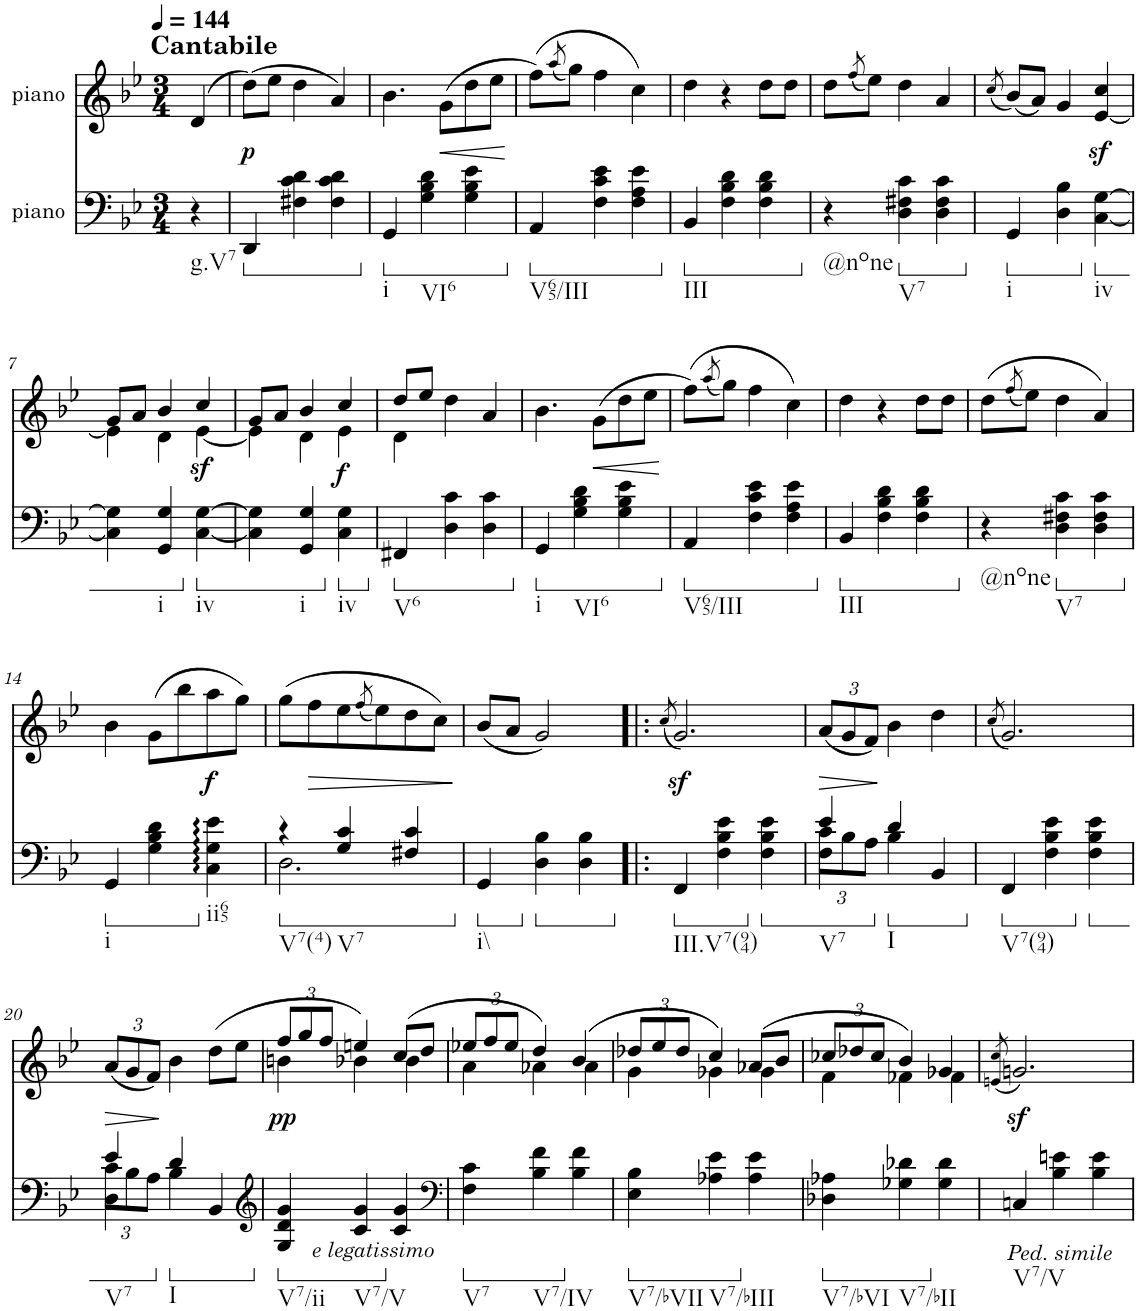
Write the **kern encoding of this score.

**kern	**kern	**dynam
*part2	*part1	*part1
*staff2	*staff1	*staff1
*I"piano	*I"piano	*
*I'Pno	*I'Pno	*
*clefF4	*clefG2	*
*k[b-e-]	*k[b-e-]	*
*g:	*g:	*
*M3/4	*M3/4	*
*MM144	*MM144	*
=	=	=
!	!LO:TX:a:B:t=Cantabile	!
!LO:TX:b:t=g.V7	!	!
4r	(4d/	.
=1	=1	=1
*ped	*	*
!	!	!LO:DY:b
4DD/	(8dd\L)	p
.	8ee-\J	.
4F#X\ 4c\ 4d\	4dd\	.
4F#\ 4c\ 4d\	4a/)	.
=2	=2	=2
*Xped	*	*
*ped	*	*
!LO:TX:b:t=i	!	!
4GG/	4.b-\	.
!LO:TX:b:t=VI6	!	!
4G\ 4B-\ 4d\	.	.
!	!	!LO:HP:b
.	(8g\L	<
4G\ 4B-\ 4e-\	8dd\	.
.	8ee-\J	.
.	.	[
=3	=3	=3
*Xped	*	*
*ped	*	*
!LO:TX:b:t=V65/III	!	!
4AA/	(8ff\L)	.
.	(8qaa/	.
.	8gg\J)	.
4F\ 4c\ 4e-\	4ff\	.
4F\ 4A\ 4e-\	4cc\)	.
=4	=4	=4
*Xped	*	*
*ped	*	*
!LO:TX:b:t=III	!	!
4BB-/	4dd\	.
4F\ 4B-\ 4d\	4r	.
4F\ 4B-\ 4d\	8dd\L	.
.	8dd\J	.
=5	=5	=5
*Xped	*	*
!LO:TX:b:t=@none	!	!
4r	8dd\L	.
.	(8qff/	.
.	8ee-\J)	.
*ped	*	*
!LO:TX:b:t=V7	!	!
4D\ 4F#X\ 4c\	4dd\	.
4D\ 4F#\ 4c\	4a/	.
=6	=6	=6
.	(8qcc/	.
*Xped	*	*
*ped	*	*
!LO:TX:b:t=i	!	!
4GG/	(8b-/L)	.
.	8a/J)	.
4D\ 4B-\	4g/	.
*Xped	*	*
*ped	*	*
!LO:TX:b:t=iv	!	!
[4C\ [4G\	[4e-/z< 4cc/z<	.
!!LO:LB:g=z
=7	=7	=7
*	*^	*
4C\] 4G\]	8g/L	4e-\]	.
.	8a/J	.	.
!LO:TX:b:t=i	!	!	!
4GG/ 4G/	4b-/	4d\	.
*Xped	*	*	*
*ped	*	*	*
!LO:TX:b:t=iv	!	!	!
!	!	!	!LO:DY:b
[4C\ [4G\	4cc/	[4e-\	sf
=8	=8	=8	=8
4C\] 4G\]	8g/L	4e-\]	.
.	8a/J	.	.
!LO:TX:b:t=i	!	!	!
4GG/ 4G/	4b-/	4d\	.
*Xped	*	*	*
*ped	*	*	*
!LO:TX:b:t=iv	!	!	!
!	!	!	!LO:DY:b
4C\ 4G\	4cc/	4e-\	f
=9	=9	=9	=9
*Xped	*	*	*
*ped	*	*	*
!LO:TX:b:t=V6	!	!	!
4FF#X/	8dd/L	4d\	.
.	8ee-/J	.	.
4D\ 4c\	4dd\	2ryy	.
4D\ 4c\	4a/	.	.
*	*v	*v	*
=10	=10	=10
*Xped	*	*
*ped	*	*
!LO:TX:b:t=i	!	!
4GG/	4.b-\	.
!LO:TX:b:t=VI6	!	!
4G\ 4B-\ 4d\	.	.
!	!	!LO:HP:b
.	(8g\L	<
4G\ 4B-\ 4e-\	8dd\	.
.	8ee-\J	.
.	.	[
=11	=11	=11
*Xped	*	*
*ped	*	*
!LO:TX:b:t=V65/III	!	!
4AA/	(8ff\L)	.
.	(8qaa/	.
.	8gg\J)	.
4F\ 4c\ 4e-\	4ff\	.
4F\ 4A\ 4e-\	4cc\)	.
=12	=12	=12
*Xped	*	*
*ped	*	*
!LO:TX:b:t=III	!	!
4BB-/	4dd\	.
4F\ 4B-\ 4d\	4r	.
4F\ 4B-\ 4d\	8dd\L	.
.	8dd\J	.
=13	=13	=13
*Xped	*	*
!LO:TX:b:t=@none	!	!
4r	(8dd\L	.
.	(8qff/	.
.	8ee-\J)	.
*ped	*	*
!LO:TX:b:t=V7	!	!
4D\ 4F#X\ 4c\	4dd\	.
4D\ 4F#\ 4c\	4a/)	.
!!LO:LB:g=z
=14	=14	=14
*Xped	*	*
*ped	*	*
!LO:TX:b:t=i	!	!
4GG/	4b-\	.
4G\ 4B-\ 4d\	(8g\L	.
.	8bb-\	.
*Xped	*	*
!LO:TX:b:t=ii65	!	!
!	!	!LO:DY:b
4C\ 4G\ 4e-\	8aa\	f
.	8gg\J)	.
=15	=15	=15
*ped	*	*
*^	*	*
!LO:TX:b:t=V7(4)	!	!	!
4r	2.D\	(8gg\L	.
!	!	!	!LO:HP:b
.	.	8ff\	>
!LO:TX:b:t=V7	!	!	!
4G/ 4c/	.	8ee-\	.
.	.	(8qff/	.
.	.	8ee-\)	.
4F#X/ 4c/	.	8dd\	.
.	.	8cc\J)	.
*v	*v	*	*
.	.	]
=16	=16	=16
*Xped	*	*
*ped	*	*
!LO:TX:b:t=i\\	!	!
4GG/	(8b-/L	.
.	8a/J	.
*Xped	*	*
*ped	*	*
4D\ 4B-\	2g/)	.
4D\ 4B-\	.	.
=17!|:	=17!|:	=17!|:
.	(8qcc/	.
*Xped	*	*
*ped	*	*
!LO:TX:b:t=III.V7(94)	!	!
4FF/	2.gz</)	.
4F\ 4B-\ 4e-\	.	.
*Xped	*	*
*ped	*	*
4F\ 4B-\ 4e-\	.	.
=18	=18	=18
*^	*	*
*	*Xbrackettup	*Xbrackettup	*
*	*^	*	*
!LO:TX:b:t=V7	!	!	!	!
!	!	!	!	!LO:HP:b
4F\	12c\L	4e-/	(12a/L	>
.	12B-\	.	12g/	.
.	12A\J	.	12f/J)	.
*Xped	*	*	*	*
*ped	*	*	*	*
!LO:TX:b:t=I	!	!	!	!
4d/	4B-\	2ryy	4b-\	]
4BB-/	4ryy	.	4dd\	.
*v	*v	*v	*	*
=19	=19	=19
.	(8qcc/	.
*Xped	*	*
*ped	*	*
!LO:TX:b:t=V7(94)	!	!
4FF/	2.g/)	.
4F\ 4B-\ 4e-\	.	.
*Xped	*	*
*ped	*	*
4F\ 4B-\ 4e-\	.	.
!!LO:LB:g=z
=20	=20	=20
*^	*	*
*	*^	*	*
!LO:TX:b:t=V7	!	!	!	!
!	!	!	!	!LO:HP:b
4D\	12c\L	4e-/	(12a/L	>
.	12B-\	.	12g/	.
.	12A\J	.	12f/J)	.
*Xped	*	*	*	*
*ped	*	*	*	*
!LO:TX:b:t=I	!	!	!	!
4d/	4B-\	2ryy	4b-\	]
4BB-/	4ryy	.	(8dd\L	.
.	.	.	8ee-\J	.
*v	*v	*v	*	*
=21	=21	=21
*clefG2	*	*
*Xped	*	*
*ped	*	*
*	*^	*
!LO:TX:b:i:t=e legatissimo	!	!	!
!LO:TX:b:t=V7/ii	!	!	!
!	!	!	!LO:DY:b
4G/ 4d/ 4g/	12ff/L	4bn\	pp
.	12gg/	.	.
.	12ff/J	.	.
!LO:TX:b:t=V7/V	!	!	!
4c/ 4g/	4een/)	4b-X\	.
*Xped	*	*	*
4c/ 4g/	(8cc/L	4b-\	.
.	8dd/J	.	.
=22	=22	=22	=22
*clefF4	*	*	*
*ped	*	*	*
!LO:TX:b:t=V7	!	!	!
4F\ 4c\	12ee-X/L	4a\	.
.	12ff/	.	.
.	12ee-/J	.	.
!LO:TX:b:t=V7/IV	!	!	!
4B-\ 4f\	4dd/)	4a-X\	.
*Xped	*	*	*
4B-\ 4f\	(4b-/	4a-\	.
=23	=23	=23	=23
*ped	*	*	*
!LO:TX:b:t=V7/bVII	!	!	!
4E-\ 4B-\	12dd-X/L	4g\	.
.	12ee-/	.	.
.	12dd-/J	.	.
!LO:TX:b:t=V7/bIII	!	!	!
4A-X\ 4e-\	4cc/)	4g-X\	.
*Xped	*	*	*
4A-\ 4e-\	(8a-X/L	4g-\	.
.	8b-/J	.	.
=24	=24	=24	=24
*ped	*	*	*
!LO:TX:b:t=V7/bVI	!	!	!
4D-X\ 4A-X\	12cc-X/L	4f\	.
.	12dd-X/	.	.
.	12cc-/J	.	.
!LO:TX:b:t=V7/bII	!	!	!
4G-X\ 4d-X\	4b-/)	4f-X\	.
*Xped	*	*	*
4G-\ 4d-\	4g-X/	4f-\	.
*	*v	*v	*
=25	=25	=25
.	(8qen/ 8qcc/	.
!LO:TX:b:i:t=Ped. simile	!	!
!LO:TX:b:t=V7/V	!	!
4Cn/	2.gnz</)	.
4B-\ 4en\	.	.
4B-\ 4e\	.	.
=	=	=
*-	*-	*-
